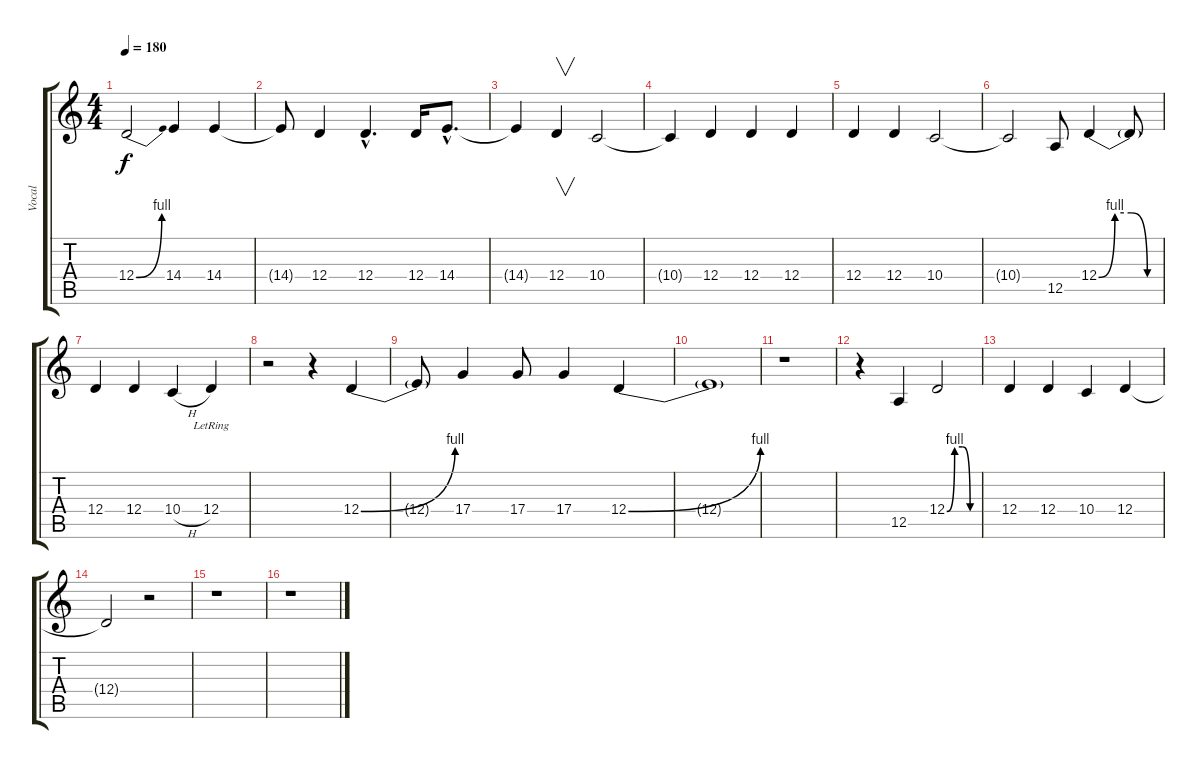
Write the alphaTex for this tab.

\track ("Vocal" "Vocal") {instrument lead2sawtooth}
\staff {score tabs}
\tuning (E4 B3 G3 D3 A2 E2) {hide}
\ts (4 4)
\tempo 180
\clef g2
\ks c
12.4{be (bend 0 0 60 4)}.2{dy f} 14.4.4 14.4.4 |
14.4{t}.8 12.4.4 12.4{hac}.4{d} 12.4.16 14.4{hac}.8{d} |
14.4{t}.4 12.4.4{v} 10.4.2 |
10.4{t}.4 12.4.4 12.4.4 12.4.4 |
12.4.4 12.4.4 10.4.2 |
10.4{t}.2 12.5.8 12.4{be (custom 0 0 15 4 30 4 45 0 60 0)}.4 12.4{t}.8 |
12.4.4 12.4.4 10.4{h}.4 12.4{lr}.4 |
r.2 r.4 12.4{be (bend 0 0 60 4)}.4 |
12.4{t}.8 17.4.4 17.4.8 17.4.4 12.4{be (bend 0 0 60 4)}.4 |
12.4{t}.1 |
r.1 |
r.4 12.5.4 12.4{be (custom 0 0 15 4 30 4 45 0 60 0)}.2 |
12.4.4 12.4.4 10.4.4 12.4.4 |
12.4{t}.2 r.2 |
r.1 |
r.1
